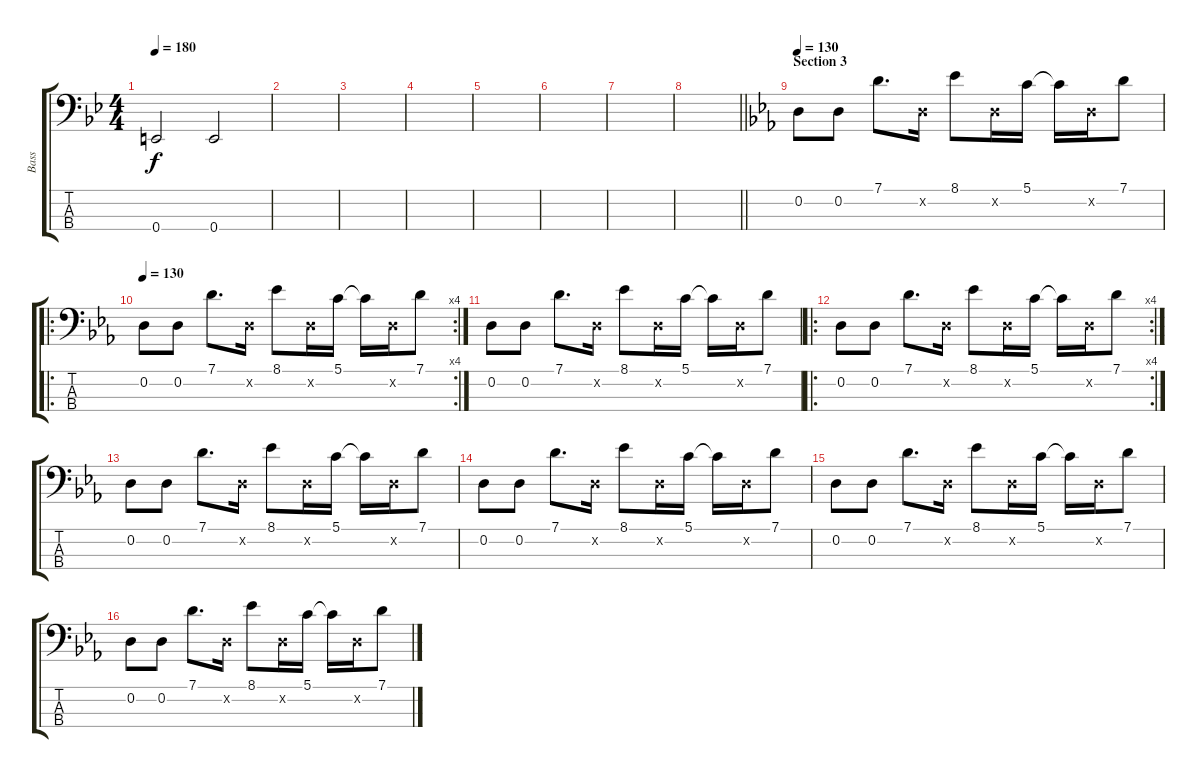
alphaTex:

\track ("Bass" "Bass") {instrument electricbassfinger}
\staff {score tabs}
\tuning (G2 D2 A1 E1) {hide}
\ts (4 4)
\tempo 180
\clef f4
\ks bb
0.4.2{dy f} 0.4.2 |
|
|
|
|
|
|
\barLineRight lightlight
|
\section ("" "Section 3")
\tempo 130
\ks eb
0.2.8 0.2.8 7.1.8{d} 0.2{x}.16 8.1.8 0.2{x}.16 5.1.16 5.1{t}.16 0.2{x}.16 7.1.8 |
\ro
\rc 4
\tempo 130
0.2.8 0.2.8 7.1.8{d} 0.2{x}.16 8.1.8 0.2{x}.16 5.1.16 5.1{t}.16 0.2{x}.16 7.1.8 |
0.2.8 0.2.8 7.1.8{d} 0.2{x}.16 8.1.8 0.2{x}.16 5.1.16 5.1{t}.16 0.2{x}.16 7.1.8 |
\ro
\rc 4
0.2.8 0.2.8 7.1.8{d} 0.2{x}.16 8.1.8 0.2{x}.16 5.1.16 5.1{t}.16 0.2{x}.16 7.1.8 |
0.2.8 0.2.8 7.1.8{d} 0.2{x}.16 8.1.8 0.2{x}.16 5.1.16 5.1{t}.16 0.2{x}.16 7.1.8 |
0.2.8 0.2.8 7.1.8{d} 0.2{x}.16 8.1.8 0.2{x}.16 5.1.16 5.1{t}.16 0.2{x}.16 7.1.8 |
0.2.8 0.2.8 7.1.8{d} 0.2{x}.16 8.1.8 0.2{x}.16 5.1.16 5.1{t}.16 0.2{x}.16 7.1.8 |
0.2.8 0.2.8 7.1.8{d} 0.2{x}.16 8.1.8 0.2{x}.16 5.1.16 5.1{t}.16 0.2{x}.16 7.1.8
